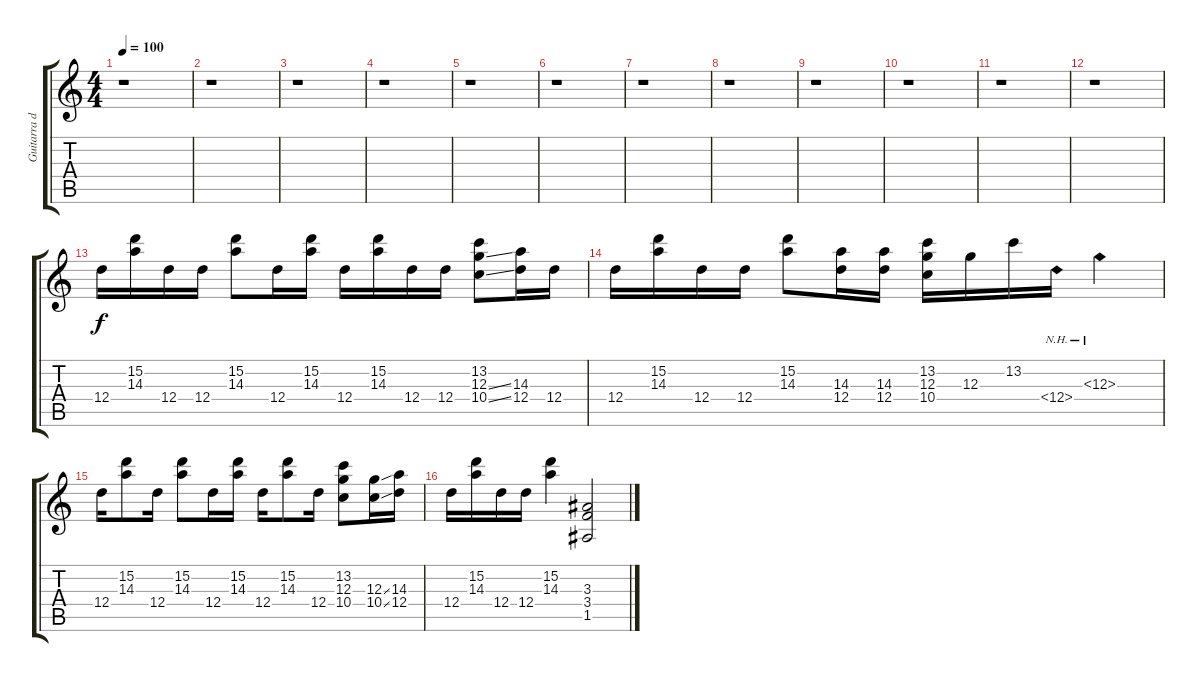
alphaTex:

\track ("Guitarra dist" "Guitarra d") {instrument distortionguitar}
\staff {score tabs}
\tuning (E4 B3 G3 D3 A2 E2) {hide}
\ts (4 4)
\tempo 100
\clef g2
\ks c
r.1{dy f instrument distortionguitar} |
r.1 |
r.1 |
r.1 |
r.1 |
r.1 |
r.1 |
r.1 |
r.1 |
r.1 |
r.1 |
r.1 |
12.4.16 (15.2 14.3).16 12.4.16 12.4.16 (15.2 14.3).8 12.4.16 (15.2 14.3).16 12.4.16 (15.2 14.3).16 12.4.16 12.4.16 (13.2 12.3{ss} 10.4{ss}).8 (14.3 12.4).16 12.4.16 |
12.4.16 (15.2 14.3).16 12.4.16 12.4.16 (15.2 14.3).8 (14.3 12.4).16 (14.3 12.4).16 (13.2 12.3 10.4).16 12.3.16 13.2.16 12.4{nh}.16 12.3{nh}.4 |
12.4.16 (15.2 14.3).8 12.4.16 (15.2 14.3).8 12.4.16 (15.2 14.3).16 12.4.16 (15.2 14.3).8 12.4.16 (13.2 12.3 10.4).8 (12.3{ss} 10.4{ss}).16 (14.3 12.4).16 |
12.4.16 (15.2 14.3).16 12.4.16 12.4.16 (15.2 14.3).4 (3.3 3.4 1.5).2
